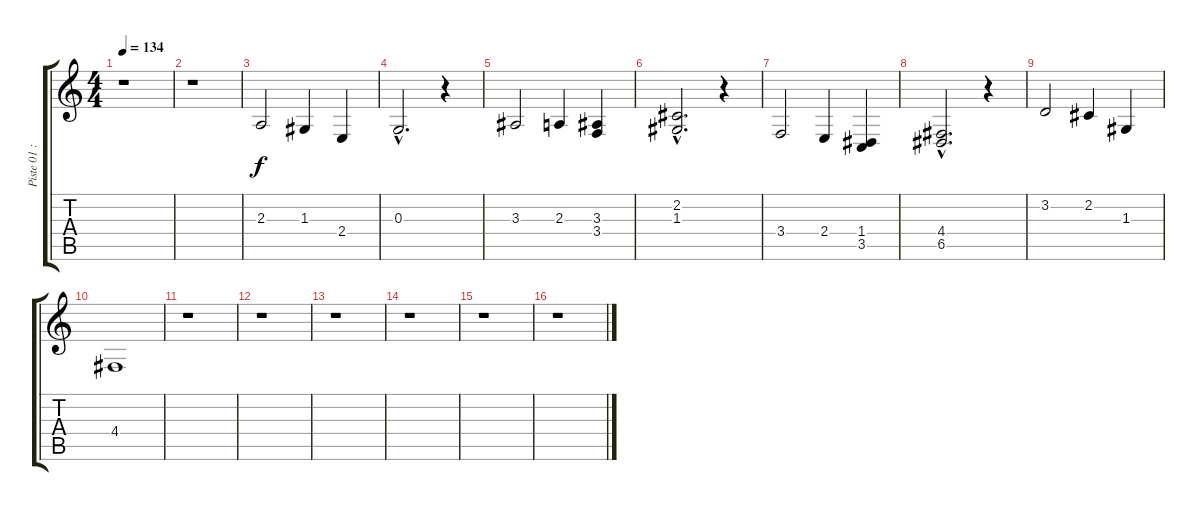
\track ("Piste 01 : non précisé" "Piste 01 :") {instrument altosax}
\staff {score tabs}
\tuning (E4 B3 G3 D3 A2 E2) {hide}
\ts (4 4)
\tempo 134
\clef g2
\ks c
r.1{dy f} |
r.1 |
2.3.2 1.3.4 2.4.4 |
0.3{hac}.2{d} r.4 |
3.3.2 2.3.4 (3.3 3.4).4 |
(2.2{hac} 1.3{hac}).2{d} r.4 |
3.4.2 2.4.4 (1.4 3.5).4 |
(4.4{hac} 6.5{hac}).2{d} r.4 |
3.2.2 2.2.4 1.3.4 |
4.4.1 |
r.1 |
r.1 |
r.1 |
r.1 |
r.1 |
r.1
